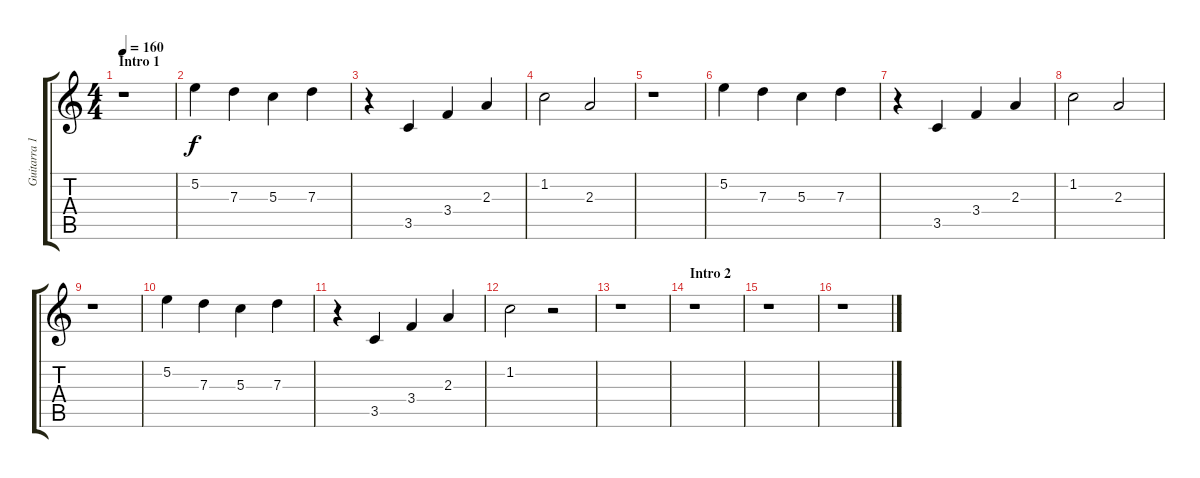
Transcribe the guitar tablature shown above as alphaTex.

\track ("Guitarra 1" "Guitarra 1") {instrument distortionguitar}
\staff {score tabs}
\tuning (E4 B3 G3 D3 A2 E2) {hide}
\ts (4 4)
\section ("" "Intro 1")
\tempo 160
\clef g2
\ks c
r.1{dy f instrument distortionguitar} |
5.2.4 7.3.4 5.3.4 7.3.4 |
r.4 3.5.4 3.4.4 2.3.4 |
1.2.2 2.3.2 |
r.1 |
5.2.4 7.3.4 5.3.4 7.3.4 |
r.4 3.5.4 3.4.4 2.3.4 |
1.2.2 2.3.2 |
r.1 |
5.2.4 7.3.4 5.3.4 7.3.4 |
r.4 3.5.4 3.4.4 2.3.4 |
1.2.2 r.2 |
r.1 |
\section ("" "Intro 2")
r.1 |
r.1 |
r.1
